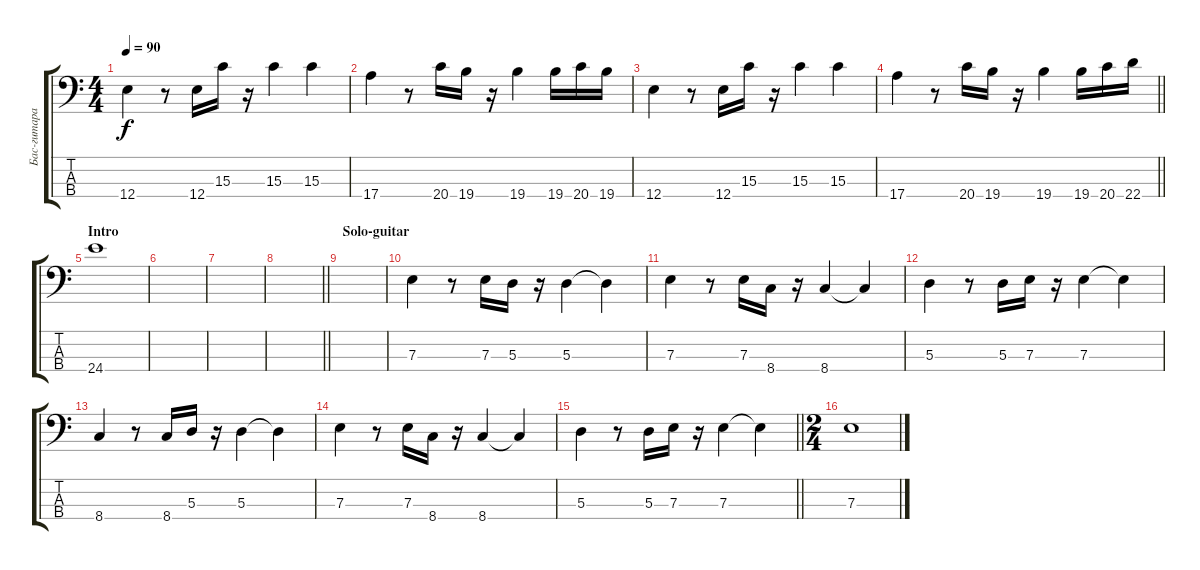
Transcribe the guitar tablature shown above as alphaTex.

\track ("Бас-гитара" "Бас-гитара") {instrument electricbassfinger}
\staff {score tabs}
\tuning (G2 D2 A1 E1) {hide}
\ts (4 4)
\tempo 90
\clef f4
\ks c
12.4.4{dy f} r.8 12.4.16 15.3.16 r.16 15.3.4 15.3.4 |
17.4.4 r.8 20.4.16 19.4.16 r.16 19.4.4 19.4.16 20.4.16 19.4.16 |
12.4.4 r.8 12.4.16 15.3.16 r.16 15.3.4 15.3.4 |
\barLineRight lightlight
17.4.4 r.8 20.4.16 19.4.16 r.16 19.4.4 19.4.16 20.4.16 22.4.16 |
\section ("" "Intro")
24.4.1 |
|
|
\barLineRight lightlight
|
\section ("" "Solo-guitar")
|
7.3.4 r.8 7.3.16 5.3.16 r.16 5.3.4 5.3{t}.4 |
7.3.4 r.8 7.3.16 8.4.16 r.16 8.4.4 8.4{t}.4 |
5.3.4 r.8 5.3.16 7.3.16 r.16 7.3.4 7.3{t}.4 |
8.4.4 r.8 8.4.16 5.3.16 r.16 5.3.4 5.3{t}.4 |
7.3.4 r.8 7.3.16 8.4.16 r.16 8.4.4 8.4{t}.4 |
\barLineRight lightlight
5.3.4 r.8 5.3.16 7.3.16 r.16 7.3.4 7.3{t}.4 |
\ts (2 4)
7.3.1
